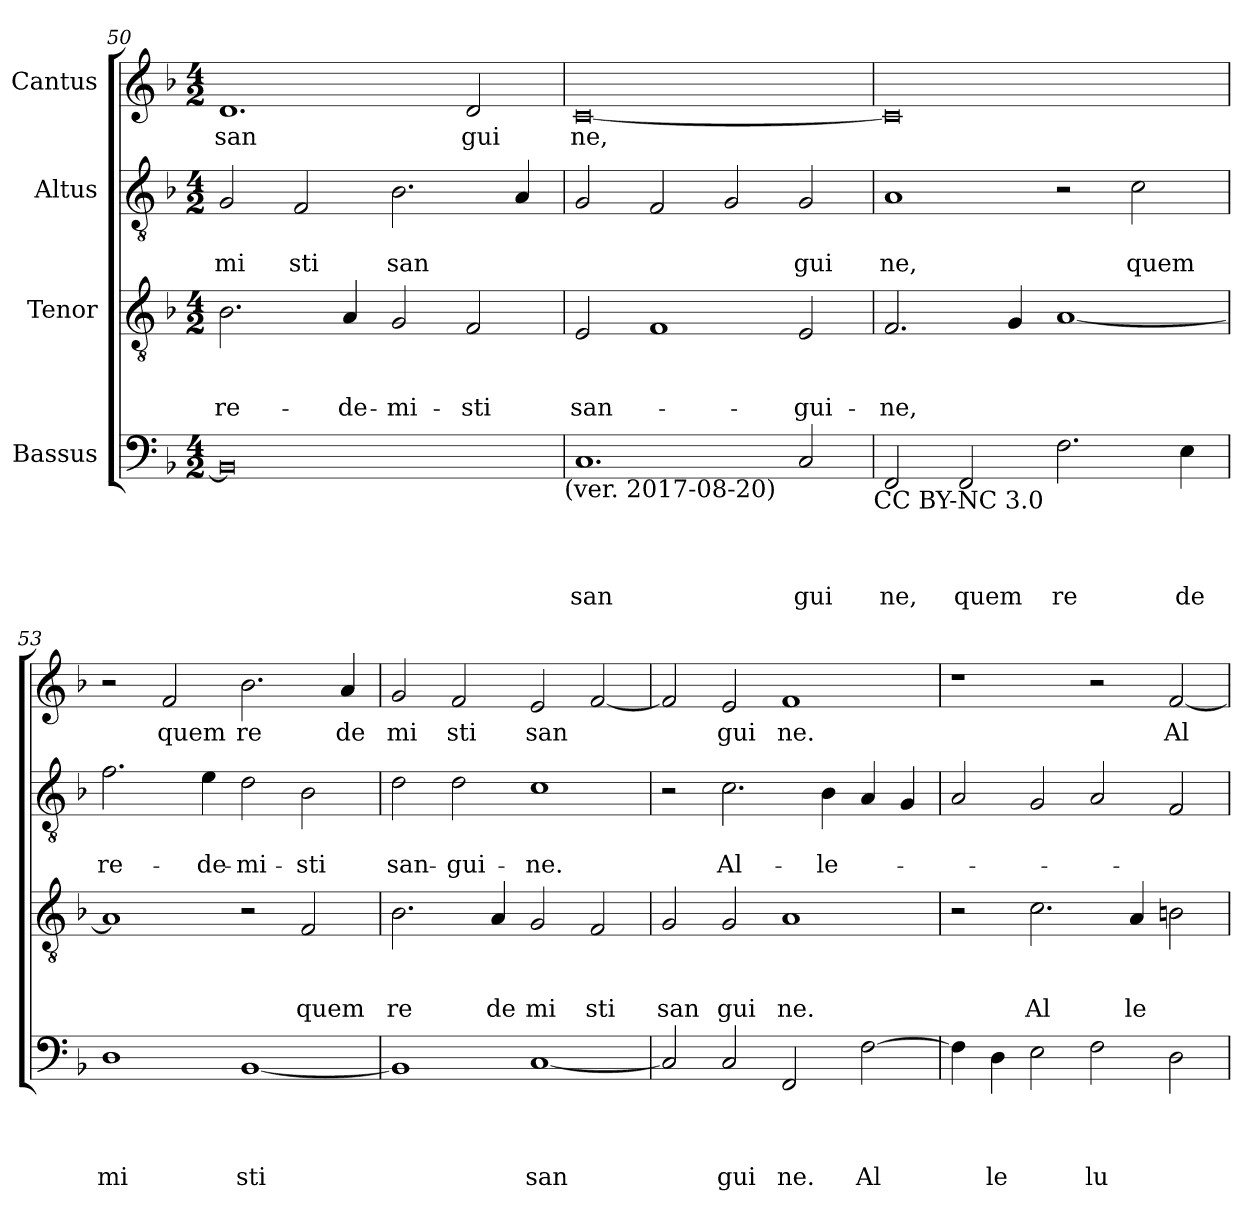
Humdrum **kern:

**kern	**text	**text	**text	**text	**kern	**text	**text	**text	**kern	**text	**text	**kern	**text
*part4	*part4	*part4	*part4	*part4	*part3	*part3	*part3	*part3	*part2	*part2	*part2	*part1	*part1
*staff4	*staff4	*staff4	*staff4	*staff4	*staff3	*staff3	*staff3	*staff3	*staff2	*staff2	*staff2	*staff1	*staff1
*I"Bassus	*	*	*	*	*I"Tenor	*	*	*	*I"Altus	*	*	*I"Cantus	*
*clefF4	*	*	*	*	*clefGv2	*	*	*	*clefGv2	*	*	*clefG2	*
*k[b-]	*	*	*	*	*k[b-]	*	*	*	*k[b-]	*	*	*k[b-]	*
*F:	*	*	*	*	*F:	*	*	*	*F:	*	*	*F:	*
*M4/2	*	*	*	*	*M4/2	*	*	*	*M4/2	*	*	*M4/2	*
=50	=50	=50	=50	=50	=50	=50	=50	=50	=50	=50	=50	=50	=50
!	!	!	!	!	!	!	!	!LO:LY:b	!	!	!LO:LY:b	!	!LO:LY:b
0BB-]	.	.	.	.	2.B-\	.	.	re-	2G/	.	mi	1.d	san
!	!	!	!	!	!	!	!	!	!	!	!LO:LY:b	!	!
.	.	.	.	.	.	.	.	.	2F/	.	sti	.	.
!	!	!	!	!	!	!	!	!LO:LY:b	!	!	!	!	!
.	.	.	.	.	4A/	.	.	-de-	.	.	.	.	.
!	!	!	!	!	!	!	!	!LO:LY:b	!	!	!LO:LY:b	!	!
.	.	.	.	.	2G/	.	.	-mi-	2.B-\	.	san	.	.
!	!	!	!	!	!	!	!	!LO:LY:b	!	!	!	!	!LO:LY:b
.	.	.	.	.	2F/	.	.	-sti	.	.	.	2d/	gui
.	.	.	.	.	.	.	.	.	4A/	.	.	.	.
!LO:TX:b:t=(ver. 2017-08-20)	!	!	!	!	!	!	!	!	!	!	!	!	!
=51	=51	=51	=51	=51	=51	=51	=51	=51	=51	=51	=51	=51	=51
!	!	!	!	!LO:LY:b	!	!	!	!LO:LY:b	!	!	!	!	!LO:LY:b
1.C	.	.	.	san	2E/	.	.	san-	2G/	.	.	[<0c	ne,
.	.	.	.	.	1F	.	.	.	2F/	.	.	.	.
.	.	.	.	.	.	.	.	.	2G/	.	.	.	.
!	!	!	!	!LO:LY:b	!	!	!	!LO:LY:b	!	!	!LO:LY:b	!	!
2C/	.	.	.	gui	2E/	.	.	-gui-	2G/	.	gui	.	.
!LO:TX:b:t=CC BY-NC 3.0	!	!	!	!	!	!	!	!	!	!	!	!	!
=52	=52	=52	=52	=52	=52	=52	=52	=52	=52	=52	=52	=52	=52
!	!	!	!	!LO:LY:b	!	!	!	!LO:LY:b	!	!	!LO:LY:b	!	!
2FF/	.	.	.	ne,	2.F/	.	.	-ne,	1A	.	ne,	0c]	.
!	!	!	!	!LO:LY:b	!	!	!	!	!	!	!	!	!
2FF/	.	.	.	quem	.	.	.	.	.	.	.	.	.
.	.	.	.	.	4G/	.	.	.	.	.	.	.	.
!	!	!	!	!LO:LY:b	!	!	!	!	!	!	!	!	!
2.F\	.	.	.	re	[>1A	.	.	.	2r	.	.	.	.
!	!	!	!	!	!	!	!	!	!	!	!LO:LY:b	!	!
.	.	.	.	.	.	.	.	.	2c\	.	quem	.	.
!	!	!	!	!LO:LY:b	!	!	!	!	!	!	!	!	!
4E\	.	.	.	de	.	.	.	.	.	.	.	.	.
!!LO:LB:g=z
=53	=53	=53	=53	=53	=53	=53	=53	=53	=53	=53	=53	=53	=53
!	!	!	!	!LO:LY:b	!	!	!	!	!	!	!LO:LY:b	!	!
1D	.	.	.	mi	1A]	.	.	.	2.f\	.	re-	2r	.
!	!	!	!	!	!	!	!	!	!	!	!	!	!LO:LY:b
.	.	.	.	.	.	.	.	.	.	.	.	2f/	quem
!	!	!	!	!	!	!	!	!	!	!	!LO:LY:b	!	!
.	.	.	.	.	.	.	.	.	4e\	.	-de-	.	.
!	!	!	!	!LO:LY:b	!	!	!	!	!	!	!LO:LY:b	!	!LO:LY:b
[<1BB-	.	.	.	sti	2r	.	.	.	2d\	.	-mi-	2.b-\	re
!	!	!	!	!	!	!	!	!LO:LY:b	!	!	!LO:LY:b	!	!
.	.	.	.	.	2F/	.	.	quem	2B-\	.	-sti	.	.
!	!	!	!	!	!	!	!	!	!	!	!	!	!LO:LY:b
.	.	.	.	.	.	.	.	.	.	.	.	4a/	de
=54	=54	=54	=54	=54	=54	=54	=54	=54	=54	=54	=54	=54	=54
!	!	!	!	!	!	!	!	!LO:LY:b	!	!	!LO:LY:b	!	!LO:LY:b
1BB-]	.	.	.	.	2.B-\	.	.	re	2d\	.	san-	2g/	mi
!	!	!	!	!	!	!	!	!	!	!	!LO:LY:b	!	!LO:LY:b
.	.	.	.	.	.	.	.	.	2d\	.	-gui-	2f/	sti
!	!	!	!	!	!	!	!	!LO:LY:b	!	!	!	!	!
.	.	.	.	.	4A/	.	.	de	.	.	.	.	.
!	!	!	!	!LO:LY:b	!	!	!	!LO:LY:b	!	!	!LO:LY:b	!	!LO:LY:b
[<1C	.	.	.	san	2G/	.	.	mi	1c	.	-ne.	2e/	san
!	!	!	!	!	!	!	!	!LO:LY:b	!	!	!	!	!
.	.	.	.	.	2F/	.	.	sti	.	.	.	[<2f</	.
=55	=55	=55	=55	=55	=55	=55	=55	=55	=55	=55	=55	=55	=55
!	!	!	!	!	!	!	!	!LO:LY:b	!	!	!	!	!
2C/]	.	.	.	.	2G/	.	.	san	2r	.	.	2f/]	.
!	!	!	!	!LO:LY:b	!	!	!	!LO:LY:b	!	!	!LO:LY:b	!	!LO:LY:b
2C/	.	.	.	gui	2G/	.	.	gui	2.c\	.	Al-	2e/	gui
!	!	!	!	!LO:LY:b	!	!	!	!LO:LY:b	!	!	!	!	!LO:LY:b
2FF/	.	.	.	ne.	1A	.	.	ne.	.	.	.	1f	ne.
!	!	!	!	!	!	!	!	!	!	!	!LO:LY:b	!	!
.	.	.	.	.	.	.	.	.	4B-\	.	-le-	.	.
!	!	!	!	!LO:LY:b	!	!	!	!	!	!	!	!	!
[>2F\	.	.	.	Al	.	.	.	.	4A/	.	.	.	.
.	.	.	.	.	.	.	.	.	4G/	.	.	.	.
=56	=56	=56	=56	=56	=56	=56	=56	=56	=56	=56	=56	=56	=56
4F\]	.	.	.	.	2r	.	.	.	2A/	.	.	1r	.
!	!	!	!	!LO:LY:b	!	!	!	!	!	!	!	!	!
4D\	.	.	.	le	.	.	.	.	.	.	.	.	.
!	!	!	!	!	!	!	!	!LO:LY:b	!	!	!	!	!
2E\	.	.	.	.	2.c\	.	.	Al	2G/	.	.	.	.
!	!	!	!	!LO:LY:b	!	!	!	!	!	!	!	!	!
2F\	.	.	.	lu	.	.	.	.	2A/	.	.	2r	.
!	!	!	!	!	!	!	!	!LO:LY:b	!	!	!	!	!
.	.	.	.	.	4A/	.	.	le	.	.	.	.	.
!	!	!	!	!	!	!	!	!	!	!	!	!	!LO:LY:b
2D\	.	.	.	.	2Bn\	.	.	.	2F/	.	.	[<2f/	Al
=	=	=	=	=	=	=	=	=	=	=	=	=	=
*-	*-	*-	*-	*-	*-	*-	*-	*-	*-	*-	*-	*-	*-
